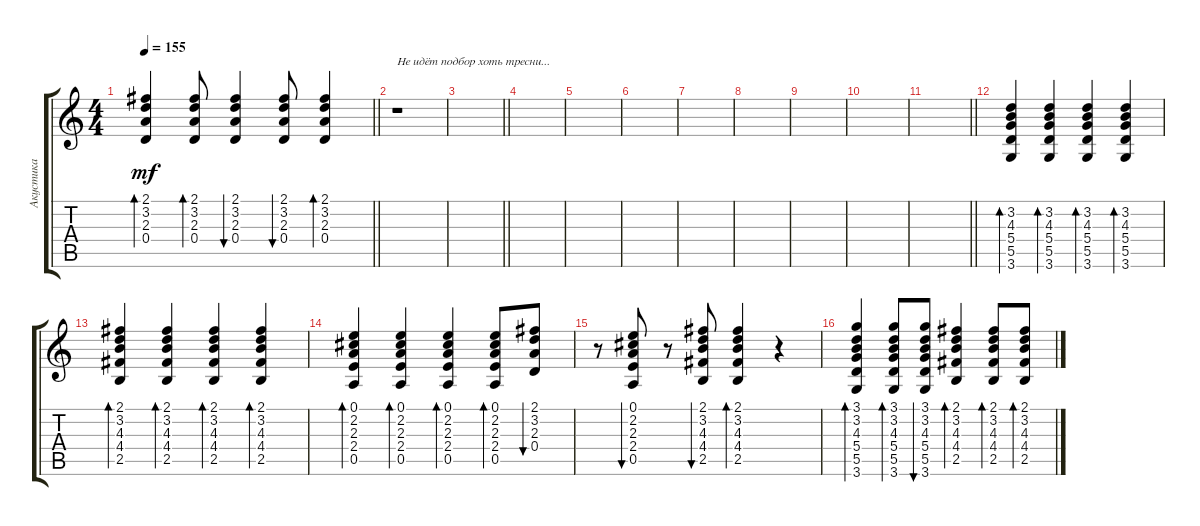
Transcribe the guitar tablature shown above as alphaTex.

\track ("Акустика" "Акустика") {instrument acousticguitarsteel}
\staff {score tabs}
\tuning (E4 B3 G3 D3 A2 E2) {hide}
\ts (4 4)
\tempo 155
\clef g2
\barLineRight lightlight
\ks c
(2.1 3.2 2.3 0.4).4{bd 60 dy mf} (2.1 3.2 2.3 0.4).8{bd 30} (2.1 3.2 2.3 0.4).4{bu 30} (2.1 3.2 2.3 0.4).8{bu 30} (2.1 3.2 2.3 0.4).4{bd 30} |
r.1{txt "Не идёт подбор хоть тресни..."} |
\barLineRight lightlight
|
|
|
|
|
|
|
|
\barLineRight lightlight
|
(3.2 4.3 5.4 5.5 3.6).4{bd 30} (3.2 4.3 5.4 5.5 3.6).4{bd 30} (3.2 4.3 5.4 5.5 3.6).4{bd 30} (3.2 4.3 5.4 5.5 3.6).4{bd 30} |
(2.1 3.2 4.3 4.4 2.5).4{bd 30} (2.1 3.2 4.3 4.4 2.5).4{bd 30} (2.1 3.2 4.3 4.4 2.5).4{bd 30} (2.1 3.2 4.3 4.4 2.5).4{bd 30} |
(0.1 2.2 2.3 2.4 0.5).4{bd 60} (0.1 2.2 2.3 2.4 0.5).4{bd 60} (0.1 2.2 2.3 2.4 0.5).4{bd 30} (0.1 2.2 2.3 2.4 0.5).8{bd 60} (2.1 3.2 2.3 0.4).8{bu 30} |
r.8 (0.1 2.2 2.3 2.4 0.5).8{bu 30} r.8 (2.1 3.2 4.3 4.4 2.5).8{bu 30} (2.1 3.2 4.3 4.4 2.5).4{bd 30} r.4 |
(3.1 3.2 4.3 5.4 5.5 3.6).4{bd 30} (3.1 3.2 4.3 5.4 5.5 3.6).8{bd 30} (3.1 3.2 4.3 5.4 5.5 3.6).8{bu 30} (2.1 3.2 4.3 4.4 2.5).4{bd 60} (2.1 3.2 4.3 4.4 2.5).8{bd 30} (2.1 3.2 4.3 4.4 2.5).8{bd 60}
